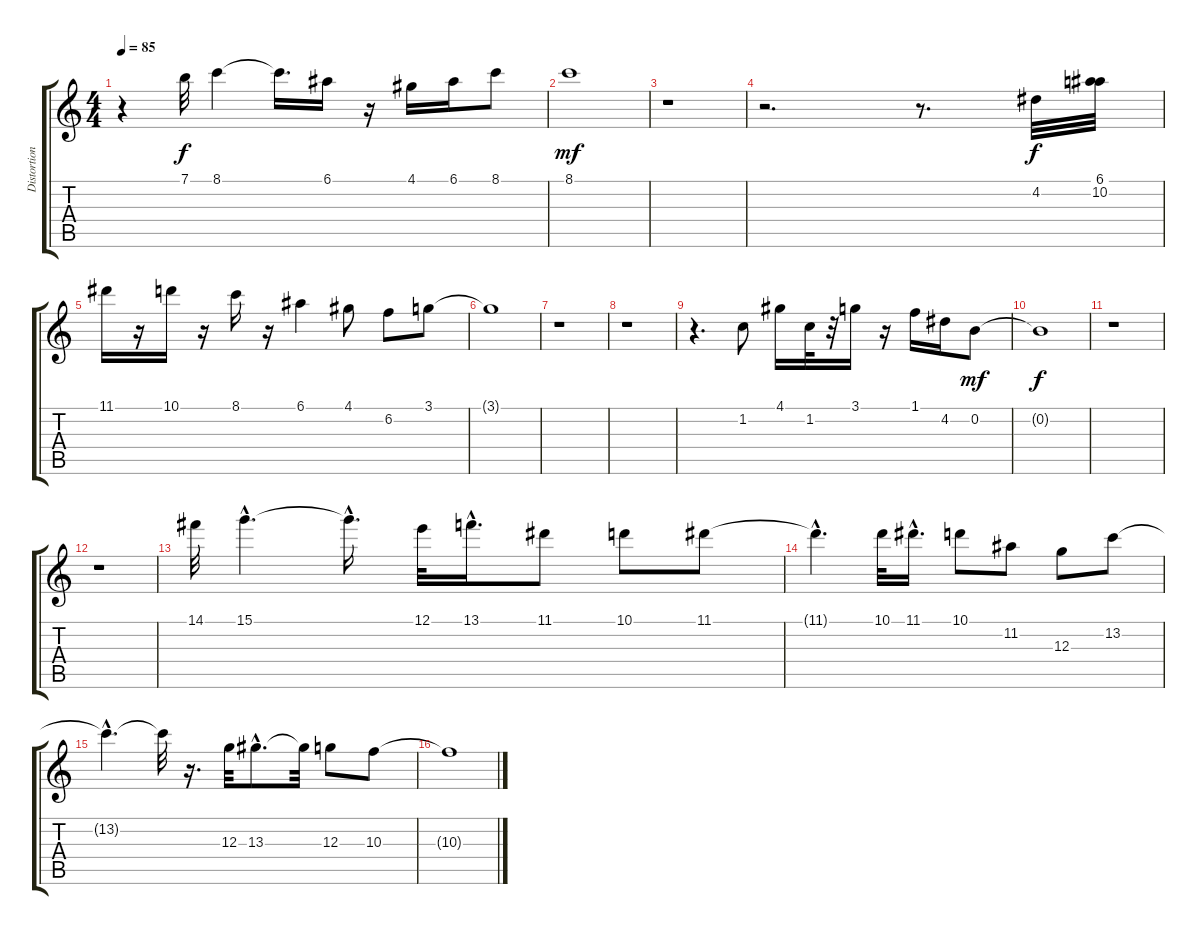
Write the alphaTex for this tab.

\track ("Distortion Guitar" "Distortion") {instrument distortionguitar}
\staff {score tabs}
\tuning (E4 B3 G3 D3 A2 E2) {hide}
\ts (4 4)
\tempo 85
\clef g2
\ks c
r.4{dy mf} 7.1.32{dy f} 8.1.4 8.1{t}.16{d} 6.1.16 r.16 4.1.16 6.1.16 8.1.8 |
8.1.1{dy mf} |
r.1 |
r.2{d} r.8{d} 4.2.32{dy f} (6.1 10.2).32 |
11.1.16 r.16 10.1.16 r.16 8.1.16 r.16 6.1.4 4.1.8 6.2.8 3.1.8 |
3.1{t}.1 |
r.1 |
r.1 |
r.4{d} 1.2.8 4.1.16 1.2.32 r.32 3.1.16 r.16 1.1.16 4.2.16 0.2.8{dy mf} |
0.2{t}.1{dy f} |
r.1 |
r.1 |
14.1.32 15.1{hac}.4{d} 15.1{hac t}.16{d} 12.1.32 13.1{hac}.16{d} 11.1.8 10.1.8 11.1.8 |
11.1{hac t}.4{d} 10.1.32 11.1{hac}.16{d} 10.1.8 11.2.8 12.3.8 13.2.8 |
13.2{hac t}.4{d} 13.2{t}.32 r.16{d} 12.3.32 13.3{hac}.8{d} 13.3{t}.32 12.3.8 10.3.8 |
10.3{t}.1
